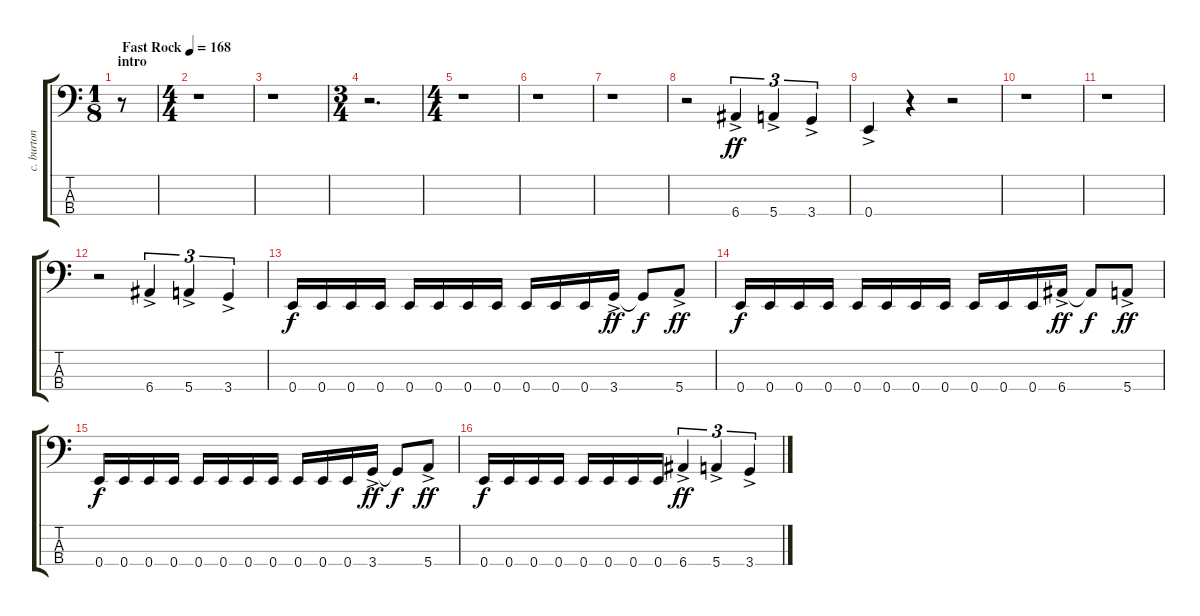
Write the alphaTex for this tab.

\track ("c. burton - bass" "c. burton ") {instrument electricbassfinger}
\staff {score tabs}
\tuning (G2 D2 A1 E1) {hide}
\ts (1 8)
\section ("" "intro")
\tempo (168 "Fast Rock")
\clef f4
\ks c
r.8{dy ff instrument electricbassfinger} |
\ts (4 4)
r.1 |
r.1 |
\ts (3 4)
r.2{d} |
\ts (4 4)
r.1 |
r.1 |
r.1 |
r.2 6.4{ac}.4{tu (3 2)} 5.4{ac}.4{tu (3 2)} 3.4{ac}.4{tu (3 2)} |
0.4{ac}.4 r.4 r.2 |
r.1 |
r.1 |
r.2 6.4{ac}.4{tu (3 2)} 5.4{ac}.4{tu (3 2)} 3.4{ac}.4{tu (3 2)} |
0.4.16{dy f} 0.4.16 0.4.16 0.4.16 0.4.16 0.4.16 0.4.16 0.4.16 0.4.16 0.4.16 0.4.16 3.4{ac}.16{dy ff} 3.4{t}.8{dy f} 5.4{ac}.8{dy ff} |
0.4.16{dy f} 0.4.16 0.4.16 0.4.16 0.4.16 0.4.16 0.4.16 0.4.16 0.4.16 0.4.16 0.4.16 6.4{ac}.16{dy ff} 6.4{t}.8{dy f} 5.4{ac}.8{dy ff} |
0.4.16{dy f} 0.4.16 0.4.16 0.4.16 0.4.16 0.4.16 0.4.16 0.4.16 0.4.16 0.4.16 0.4.16 3.4{ac}.16{dy ff} 3.4{t}.8{dy f} 5.4{ac}.8{dy ff} |
0.4.16{dy f} 0.4.16 0.4.16 0.4.16 0.4.16 0.4.16 0.4.16 0.4.16 6.4{ac}.4{tu (3 2) dy ff} 5.4{ac}.4{tu (3 2)} 3.4{ac}.4{tu (3 2)}
